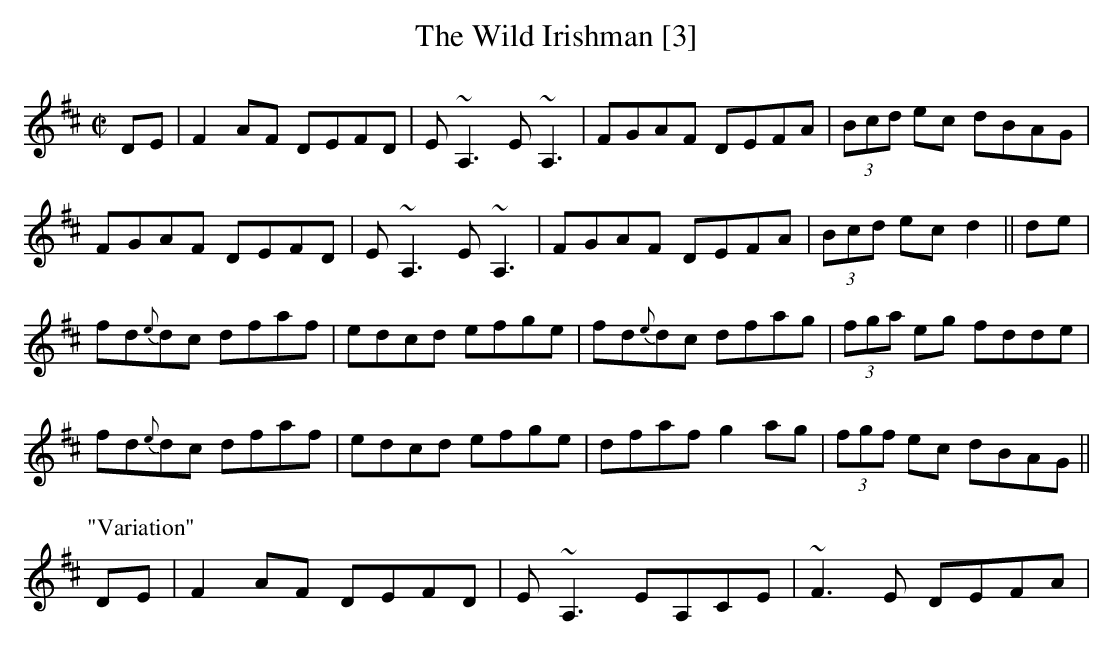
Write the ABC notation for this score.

X:1
T:Wild Irishman [3], The
M:C|
L:1/8
K:D
DE | F2 AF DEFD | E~A,3 E~A,3 | FGAF DEFA | (3Bcd ec dBAG |
FGAF DEFD | E~A,3 E~A,3 | FGAF DEFA | (3Bcd ec d2 || de |
fd{e}dc dfaf | edcd efge | fd{e}dc dfag | (3fga eg fdde |
fd{e}dc dfaf | edcd efge | dfaf g2 ag | (3fgf ec dBAG ||
P:"Variation"
DE | F2 AF DEFD | E~A,3 EA,CE | ~F3E DEFA |
